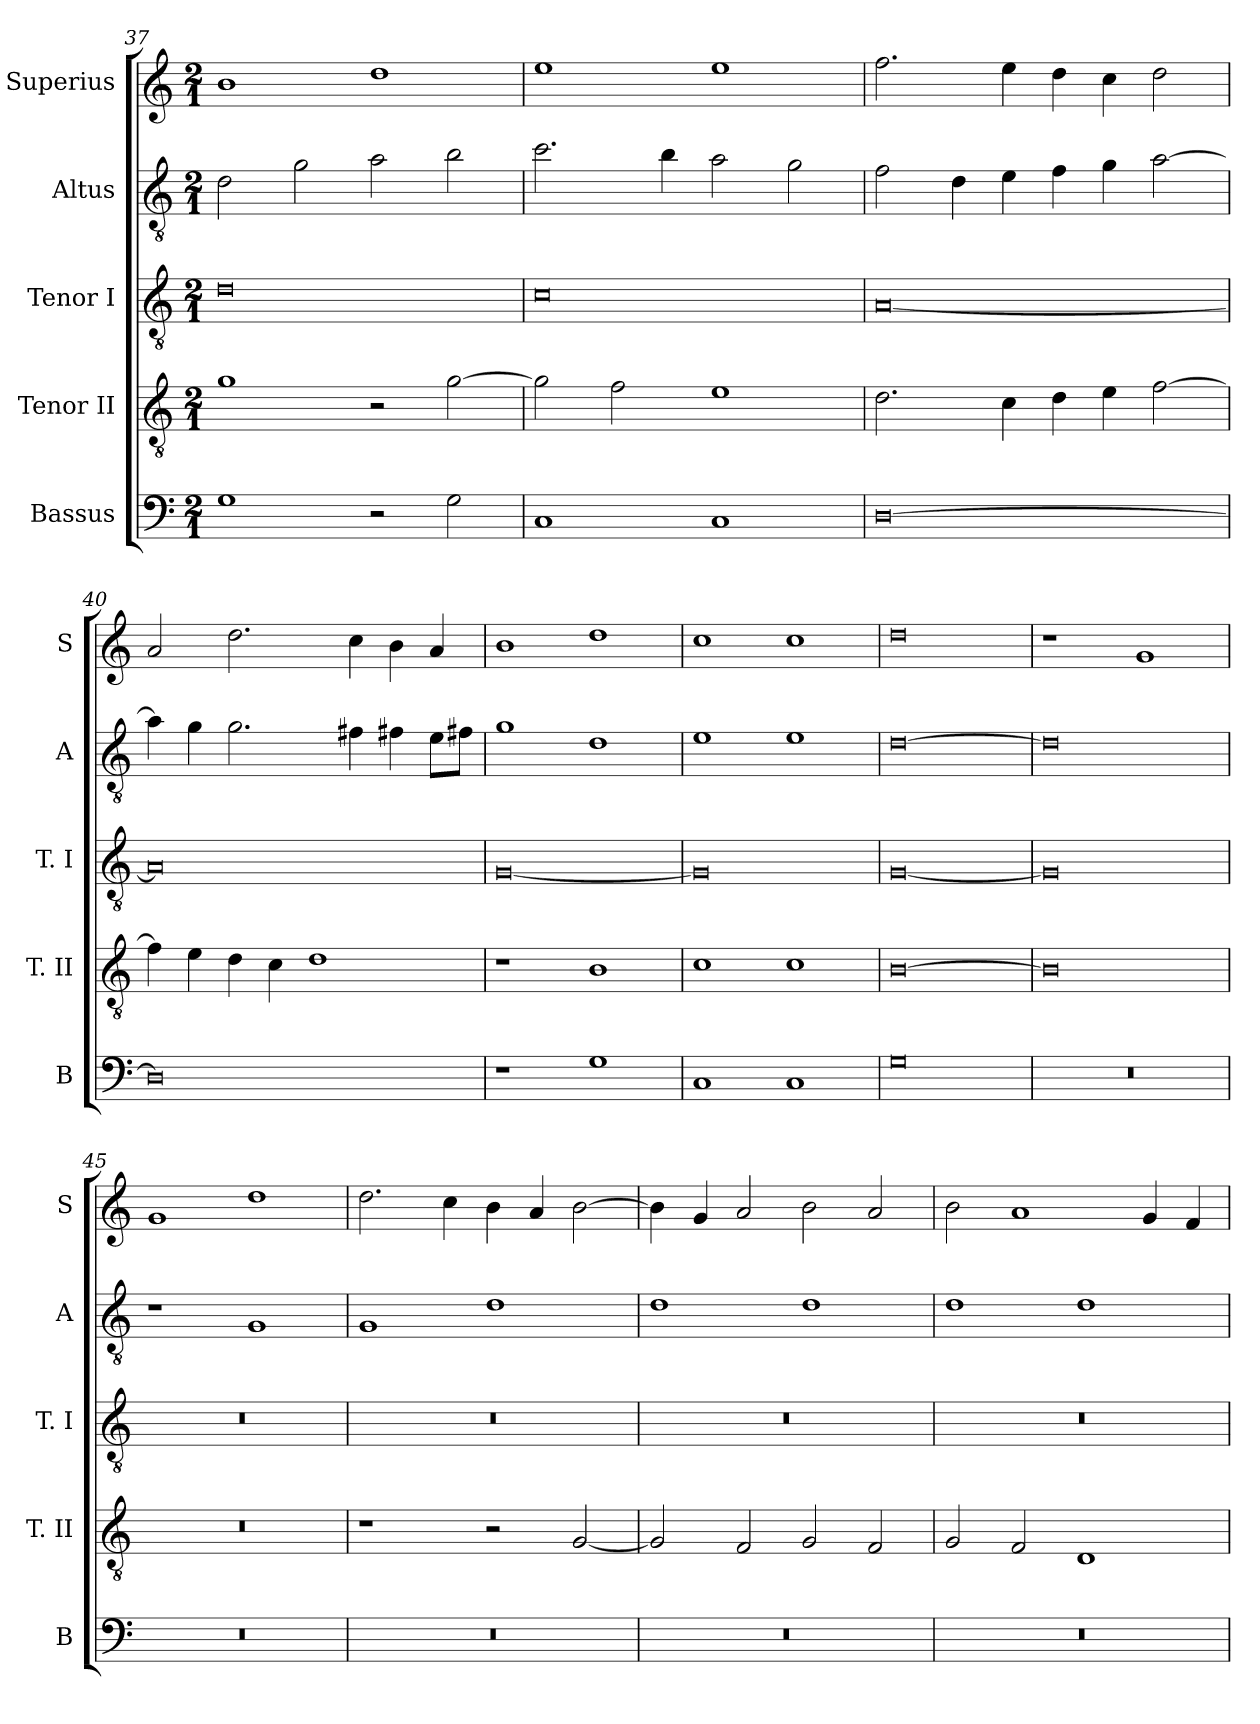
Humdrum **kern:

**kern	**kern	**kern	**kern	**kern
*part5	*part4	*part3	*part2	*part1
*staff5	*staff4	*staff3	*staff2	*staff1
*I"Bassus	*I"Tenor II	*I"Tenor I	*I"Altus	*I"Superius
*I'B	*I'T. II	*I'T. I	*I'A	*I'S
*clefF4	*clefGv2	*clefGv2	*clefGv2	*clefG2
*k[]	*k[]	*k[]	*k[]	*k[]
*C:	*C:	*C:	*C:	*C:
*M2/1	*M2/1	*M2/1	*M2/1	*M2/1
=37	=37	=37	=37	=37
1G	1g	0d	2d	1b
.	.	.	2g	.
2r	2r	.	2a	1dd
2G	[2g	.	2b	.
=38	=38	=38	=38	=38
1C	2g]	0c	2.cc	1ee
.	2f	.	.	.
.	.	.	4b	.
1C	1e	.	2a	1ee
.	.	.	2g	.
=39	=39	=39	=39	=39
[0D	2.d	[0A	2f	2.ff
.	.	.	4d	.
.	4c	.	4e	4ee
.	4d	.	4f	4dd
.	4e	.	4g	4cc
.	[2f	.	[2a	2dd
=40	=40	=40	=40	=40
0D]	4f]	0A]	4a]	2a
.	4e	.	4g	.
.	4d	.	2.g	2.dd
.	4c	.	.	.
.	1d	.	.	.
.	.	.	4f#X	4cc
.	.	.	4f#X	4b
.	.	.	8eL	4a
.	.	.	8f#XJ	.
=41	=41	=41	=41	=41
1r	1r	[0G	1g	1b
1G	1B	.	1d	1dd
=42	=42	=42	=42	=42
1C	1c	0G]	1e	1cc
1C	1c	.	1e	1cc
=43	=43	=43	=43	=43
0G	[0B	[0G	[0d	0dd
=44	=44	=44	=44	=44
0r	0B]	0G]	0d]	1r
.	.	.	.	1g
=45	=45	=45	=45	=45
0r	0r	0r	1r	1g
.	.	.	1G	1dd
=46	=46	=46	=46	=46
0r	1r	0r	1G	2.dd
.	.	.	.	4cc
.	2r	.	1d	4b
.	.	.	.	4a
.	[2G	.	.	[2b
=47	=47	=47	=47	=47
0r	2G]	0r	1d	4b]
.	.	.	.	4g
.	2F	.	.	2a
.	2G	.	1d	2b
.	2F	.	.	2a
=48	=48	=48	=48	=48
0r	2G	0r	1d	2b
.	2F	.	.	1a
.	1D	.	1d	.
.	.	.	.	4g
.	.	.	.	4f
=	=	=	=	=
*-	*-	*-	*-	*-
